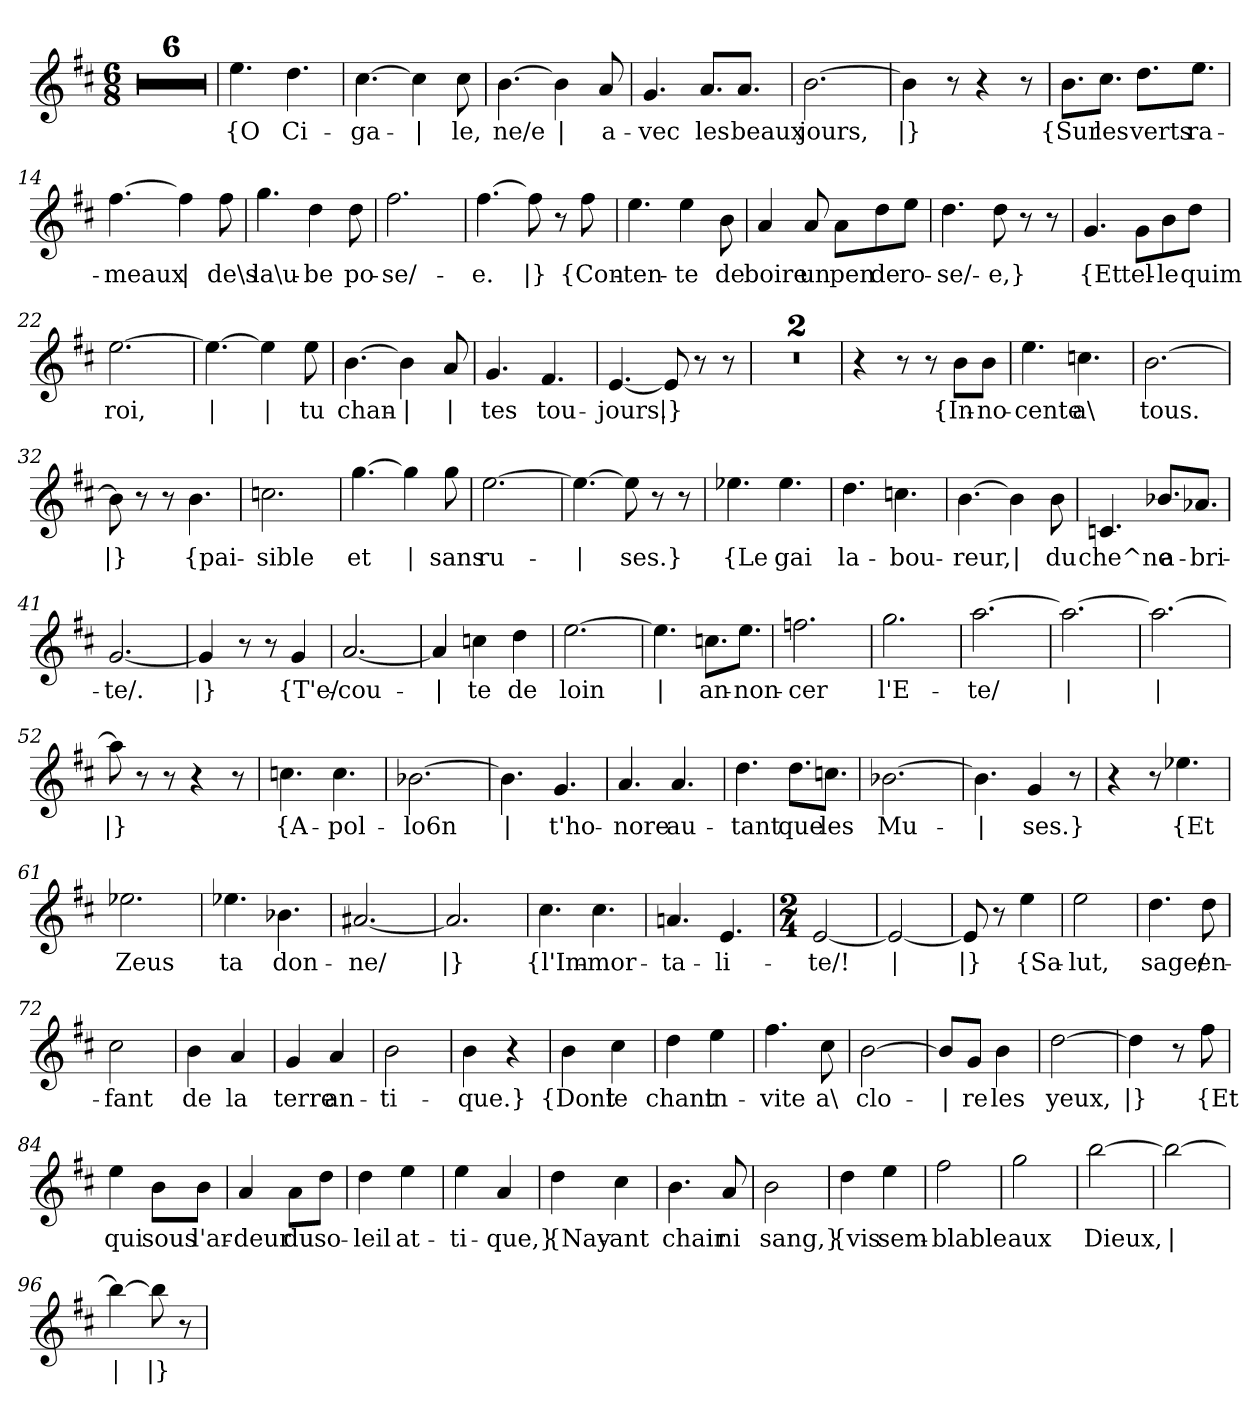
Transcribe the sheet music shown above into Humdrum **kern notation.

**kern	**text
*part1	*part1
*staff1	*staff1
*clefG2	*
*k[f#c#]	*
*M6/8	*
=1	=1
2.r	.
=2	=2
2.r	.
=3	=3
2.r	.
=4	=4
2.r	.
=5	=5
2.r	.
=6	=6
2.r	.
=7	=7
!	!LO:LY:b
4.ee\	{O
!	!LO:LY:b
4.dd\	Ci-
=8	=8
!	!LO:LY:b
[4.cc#\	-ga-
!	!LO:LY:b
4cc#\]	|
!	!LO:LY:b
8cc#\	-le,
=9	=9
!	!LO:LY:b
[4.b\	ne/e
!	!LO:LY:b
4b\]	|
!	!LO:LY:b
8a/	a-
=10	=10
!	!LO:LY:b
4.g/	-vec
!	!LO:LY:b
8.a/L	les
!	!LO:LY:b
8.a/J	beaux
=11	=11
!	!LO:LY:b
[2.b\	jours,
=12	=12
!	!LO:LY:b
4b\]	|}
8r	.
4r	.
8r	.
!!LO:LB:g=z
=13	=13
!	!LO:LY:b
8.b\L	{Sur
!	!LO:LY:b
8.cc#\J	les
!	!LO:LY:b
8.dd\L	verts
!	!LO:LY:b
8.ee\J	ra-
=14	=14
!	!LO:LY:b
[4.ff#\	-meaux
!	!LO:LY:b
4ff#\]	|
!	!LO:LY:b
8ff#\	de\s
=15	=15
!	!LO:LY:b
4.gg\	la\u-
!	!LO:LY:b
4dd\	-be
!	!LO:LY:b
8dd\	po-
=16	=16
!	!LO:LY:b
2.ff#\	-se/-
=17	=17
!	!LO:LY:b
[4.ff#\	-e.
!	!LO:LY:b
8ff#\]	|}
8r	.
!	!LO:LY:b
8ff#\	{Con-
=18	=18
!	!LO:LY:b
4.ee\	-ten-
!	!LO:LY:b
4ee\	-te
!	!LO:LY:b
8b\	de
=19	=19
!	!LO:LY:b
4a/	boire
!	!LO:LY:b
8a/	un
!	!LO:LY:b
8a\L	pen
!	!LO:LY:b
8dd\	de
!	!LO:LY:b
8ee\J	ro-
!!LO:LB:g=z
=20	=20
!	!LO:LY:b
4.dd\	-se/-
!	!LO:LY:b
8dd\	-e,}
8r	.
8r	.
=21	=21
!	!LO:LY:b
4.g/	{Et
!	!LO:LY:b
8g\L	tel-
!	!LO:LY:b
8b\	-le
!	!LO:LY:b
8dd\J	quim
=22	=22
!	!LO:LY:b
[2.ee\	roi,
=23	=23
!	!LO:LY:b
4.ee\_	|
!	!LO:LY:b
4ee\]	|
!	!LO:LY:b
8ee\	tu
=24	=24
!	!LO:LY:b
[4.b\	chan-
!	!LO:LY:b
4b\]	|
!	!LO:LY:b
8a/	|
=25	=25
!	!LO:LY:b
4.g/	-tes
!	!LO:LY:b
4.f#/	tou-
=26	=26
!	!LO:LY:b
[4.e/	-jours.
!	!LO:LY:b
8e/]	|}
8r	.
8r	.
=27	=27
2.r	.
=28	=28
2.r	.
!!LO:LB:g=z
=29	=29
4r	.
8r	.
8r	.
!	!LO:LY:b
8b\L	{In-
!	!LO:LY:b
8b\J	-no-
=30	=30
!	!LO:LY:b
4.ee\	-cente
!	!LO:LY:b
4.ccn\	a\
=31	=31
!	!LO:LY:b
[2.b\	tous.
=32	=32
!	!LO:LY:b
8b\]	|}
8r	.
8r	.
!	!LO:LY:b
4.b\	{pai-
=33	=33
!	!LO:LY:b
2.ccn\	-sible
=34	=34
!	!LO:LY:b
[4.gg\	et
!	!LO:LY:b
4gg\]	|
!	!LO:LY:b
8gg\	sans
=35	=35
!	!LO:LY:b
[2.ee\	ru-
=36	=36
!	!LO:LY:b
4.ee\_	|
!	!LO:LY:b
8ee\]	-ses.}
8r	.
8r	.
=37	=37
!	!LO:LY:b
4.ee-X\	{Le
!	!LO:LY:b
4.ee-\	gai
=38	=38
!	!LO:LY:b
4.dd\	la-
!	!LO:LY:b
4.ccn\	-bou-
!!LO:LB:g=z
=39	=39
!	!LO:LY:b
[4.b\	-reur,
!	!LO:LY:b
4b\]	|
!	!LO:LY:b
8b\	du
=40	=40
!	!LO:LY:b
4.cn/	che^ne
!	!LO:LY:b
8.b-X/L	a-
!	!LO:LY:b
8.a-X/J	-bri-
=41	=41
!	!LO:LY:b
[2.g/	-te/.
=42	=42
!	!LO:LY:b
4g/]	|}
8r	.
8r	.
!	!LO:LY:b
4g/	{T'e/-
=43	=43
!	!LO:LY:b
[2.a/	-cou-
=44	=44
!	!LO:LY:b
4a/]	|
!	!LO:LY:b
4ccn\	-te
!	!LO:LY:b
4dd\	de
=45	=45
!	!LO:LY:b
[2.ee\	loin
=46	=46
!	!LO:LY:b
4.ee\]	|
!	!LO:LY:b
8.ccn\L	an-
!	!LO:LY:b
8.ee\J	-non-
=47	=47
!	!LO:LY:b
2.ffn\	-cer
=48	=48
!	!LO:LY:b
2.gg\	l'E-
=49	=49
!	!LO:LY:b
[2.aa\	-te/
!!LO:LB:g=z
=50	=50
!	!LO:LY:b
2.aa\_	|
=51	=51
!	!LO:LY:b
2.aa\_	|
=52	=52
!	!LO:LY:b
8aa\]	|}
8r	.
8r	.
4r	.
8r	.
=53	=53
!	!LO:LY:b
4.ccn\	{A-
!	!LO:LY:b
4.cc\	-pol-
=54	=54
!	!LO:LY:b
[2.b-X\	-lo6n
=55	=55
!	!LO:LY:b
4.b-\]	|
!	!LO:LY:b
4.g/	t'ho-
=56	=56
!	!LO:LY:b
4.a/	-nore
!	!LO:LY:b
4.a/	au-
=57	=57
!	!LO:LY:b
4.dd\	-tant
!	!LO:LY:b
8.dd\L	que
!	!LO:LY:b
8.ccn\J	les
=58	=58
!	!LO:LY:b
[2.b-X\	Mu-
=59	=59
!	!LO:LY:b
4.b-\]	|
!	!LO:LY:b
4g/	-ses.}
8r	.
=60	=60
4r	.
8r	.
!	!LO:LY:b
4.ee-X\	{Et
!!LO:LB:g=z
=61	=61
!	!LO:LY:b
2.ee-X\	Zeus
=62	=62
!	!LO:LY:b
4.ee-X\	ta
!	!LO:LY:b
4.b-X\	don-
=63	=63
!	!LO:LY:b
[2.a#X/	-ne/
=64	=64
!	!LO:LY:b
2.a#/]	|}
=65	=65
!	!LO:LY:b
4.cc#\	{l'Im-
!	!LO:LY:b
4.cc#\	-mor-
=66	=66
!	!LO:LY:b
4.an/	-ta-
!	!LO:LY:b
4.e/	-li-
=67	=67
*M2/4	*
!	!LO:LY:b
[2e/	-te/!
=68	=68
!	!LO:LY:b
2e/_	|
=69	=69
!	!LO:LY:b
8e/]	|}
8r	.
!	!LO:LY:b
4ee\	{Sa-
=70	=70
!	!LO:LY:b
2ee\	lut,
=71	=71
!	!LO:LY:b
4.dd\	sage/
!	!LO:LY:b
8dd\	en-
=72	=72
!	!LO:LY:b
2cc#\	-fant
!!LO:LB:g=z
=73	=73
!	!LO:LY:b
4b\	de
!	!LO:LY:b
4a/	la
=74	=74
!	!LO:LY:b
4g/	terre
!	!LO:LY:b
4a/	an-
=75	=75
!	!LO:LY:b
2b\	-ti-
=76	=76
!	!LO:LY:b
4b\	-que.}
4r	.
=77	=77
!	!LO:LY:b
4b\	{Dont
!	!LO:LY:b
4cc#\	le
=78	=78
!	!LO:LY:b
4dd\	chant
!	!LO:LY:b
4ee\	in-
=79	=79
!	!LO:LY:b
4.ff#\	-vite
!	!LO:LY:b
8cc#\	a\
=80	=80
!	!LO:LY:b
[2b\	clo-
=81	=81
!	!LO:LY:b
8b/L]	|
!	!LO:LY:b
8g/J	-re
!	!LO:LY:b
4b\	les
=82	=82
!	!LO:LY:b
[2dd\	yeux,
=83	=83
!	!LO:LY:b
4dd\]	|}
8r	.
!	!LO:LY:b
8ff#\	{Et
=84	=84
!	!LO:LY:b
4ee\	qui
!	!LO:LY:b
8b\L	sous
!	!LO:LY:b
8b\J	l'ar-
!!LO:LB:g=z
=85	=85
!	!LO:LY:b
4a/	-deur
!	!LO:LY:b
8a\L	du
!	!LO:LY:b
8dd\J	so-
=86	=86
!	!LO:LY:b
4dd\	-leil
!	!LO:LY:b
4ee\	at-
=87	=87
!	!LO:LY:b
4ee\	-ti-
!	!LO:LY:b
4a/	-que,}
=88	=88
!	!LO:LY:b
4dd\	{Nay-
!	!LO:LY:b
4cc#\	-ant
=89	=89
!	!LO:LY:b
4.b\	chair
!	!LO:LY:b
8a/	ni
=90	=90
!	!LO:LY:b
2b\	sang,}
=91	=91
!	!LO:LY:b
4dd\	{vis
!	!LO:LY:b
4ee\	sem-
=92	=92
!	!LO:LY:b
2ff#\	-blable
=93	=93
!	!LO:LY:b
2gg\	aux
=94	=94
!	!LO:LY:b
[2bb\	Dieux,
=95	=95
!	!LO:LY:b
2bb\_	|
!!LO:LB:g=z
=96	=96
!	!LO:LY:b
4bb\_	|
!	!LO:LY:b
8bb\]	|}
8r	.
=	=
*-	*-
